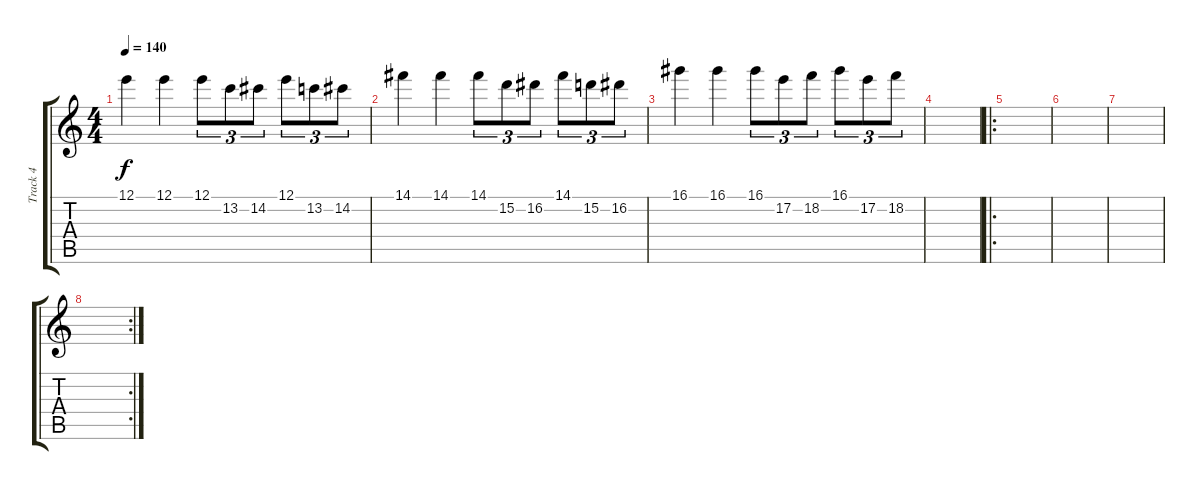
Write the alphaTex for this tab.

\track ("Track 4" "Track 4") {instrument overdrivenguitar}
\staff {score tabs}
\tuning (E4 B3 G3 D3 A2 E2) {hide}
\ts (4 4)
\tempo 140
\clef g2
\ks c
12.1.4{dy f instrument distortionguitar} 12.1.4 12.1.8{tu (3 2)} 13.2.8{tu (3 2)} 14.2.8{tu (3 2)} 12.1.8{tu (3 2)} 13.2.8{tu (3 2)} 14.2.8{tu (3 2)} |
14.1.4 14.1.4 14.1.8{tu (3 2)} 15.2.8{tu (3 2)} 16.2.8{tu (3 2)} 14.1.8{tu (3 2)} 15.2.8{tu (3 2)} 16.2.8{tu (3 2)} |
16.1.4 16.1.4 16.1.8{tu (3 2)} 17.2.8{tu (3 2)} 18.2.8{tu (3 2)} 16.1.8{tu (3 2)} 17.2.8{tu (3 2)} 18.2.8{tu (3 2)} |
|
\ro
|
|
|
\rc 2
